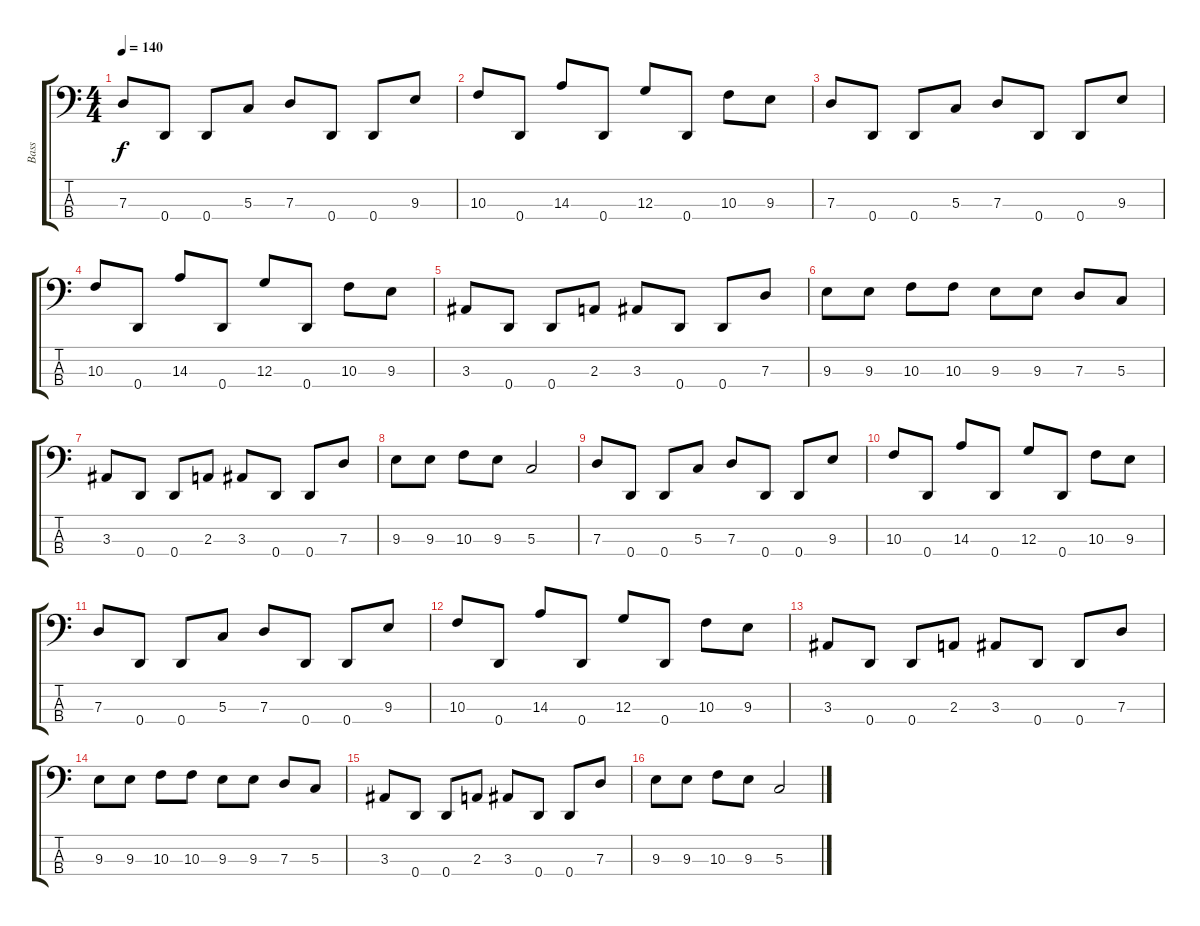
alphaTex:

\track ("Bass" "Bass") {instrument electricbassfinger}
\staff {score tabs}
\tuning (F2 C2 G1 D1) {hide}
\ts (4 4)
\tempo 140
\clef f4
\ks c
7.3.8{dy f} 0.4.8 0.4.8 5.3.8 7.3.8 0.4.8 0.4.8 9.3.8 |
10.3.8 0.4.8 14.3.8 0.4.8 12.3.8 0.4.8 10.3.8 9.3.8 |
7.3.8 0.4.8 0.4.8 5.3.8 7.3.8 0.4.8 0.4.8 9.3.8 |
10.3.8 0.4.8 14.3.8 0.4.8 12.3.8 0.4.8 10.3.8 9.3.8 |
3.3.8 0.4.8 0.4.8 2.3.8 3.3.8 0.4.8 0.4.8 7.3.8 |
9.3.8 9.3.8 10.3.8 10.3.8 9.3.8 9.3.8 7.3.8 5.3.8 |
3.3.8 0.4.8 0.4.8 2.3.8 3.3.8 0.4.8 0.4.8 7.3.8 |
9.3.8 9.3.8 10.3.8 9.3.8 5.3.2 |
7.3.8 0.4.8 0.4.8 5.3.8 7.3.8 0.4.8 0.4.8 9.3.8 |
10.3.8 0.4.8 14.3.8 0.4.8 12.3.8 0.4.8 10.3.8 9.3.8 |
7.3.8 0.4.8 0.4.8 5.3.8 7.3.8 0.4.8 0.4.8 9.3.8 |
10.3.8 0.4.8 14.3.8 0.4.8 12.3.8 0.4.8 10.3.8 9.3.8 |
3.3.8 0.4.8 0.4.8 2.3.8 3.3.8 0.4.8 0.4.8 7.3.8 |
9.3.8 9.3.8 10.3.8 10.3.8 9.3.8 9.3.8 7.3.8 5.3.8 |
3.3.8 0.4.8 0.4.8 2.3.8 3.3.8 0.4.8 0.4.8 7.3.8 |
9.3.8 9.3.8 10.3.8 9.3.8 5.3.2
